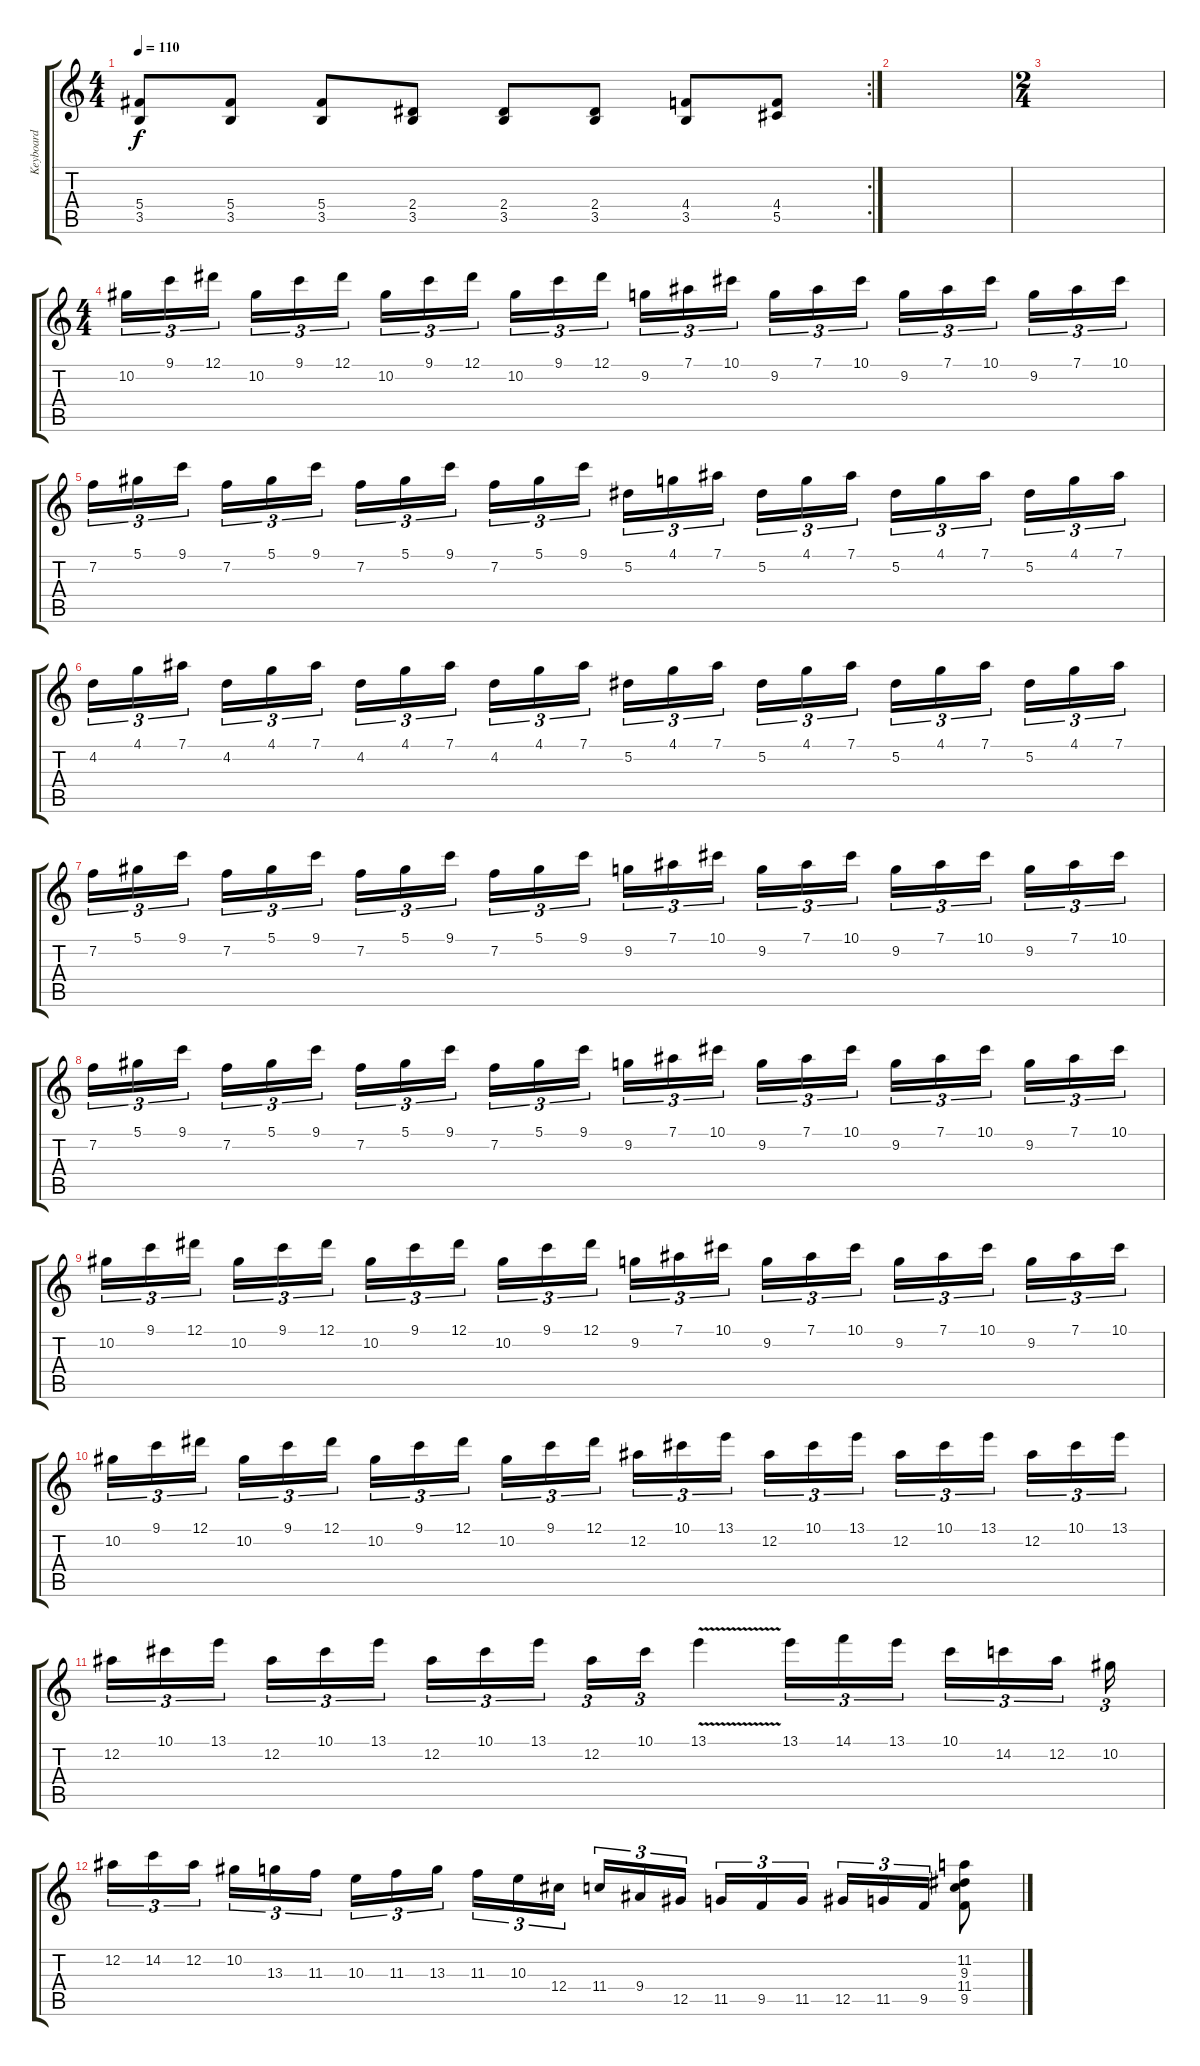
\track ("Keyboard " "Keyboard ") {instrument harpsichord}
\staff {score tabs}
\tuning (Eb5 Bb4 Gb4 Db4 Ab3 Eb3) {hide}
\rc 2
\ts (4 4)
\tempo 110
\clef g2
\ks c
(5.4 3.5).8{dy f} (5.4 3.5).8 (5.4 3.5).8 (2.4 3.5).8 (2.4 3.5).8 (2.4 3.5).8 (4.4 3.5).8 (4.4 5.5).8 |
|
\ts (2 4)
|
\ts (4 4)
10.2.16{tu (3 2)} 9.1.16{tu (3 2)} 12.1.16{tu (3 2) beam splitsecondary} 10.2.16{tu (3 2)} 9.1.16{tu (3 2)} 12.1.16{tu (3 2)} 10.2.16{tu (3 2)} 9.1.16{tu (3 2)} 12.1.16{tu (3 2) beam splitsecondary} 10.2.16{tu (3 2)} 9.1.16{tu (3 2)} 12.1.16{tu (3 2)} 9.2.16{tu (3 2)} 7.1.16{tu (3 2)} 10.1.16{tu (3 2) beam splitsecondary} 9.2.16{tu (3 2)} 7.1.16{tu (3 2)} 10.1.16{tu (3 2)} 9.2.16{tu (3 2)} 7.1.16{tu (3 2)} 10.1.16{tu (3 2) beam splitsecondary} 9.2.16{tu (3 2)} 7.1.16{tu (3 2)} 10.1.16{tu (3 2)} |
7.2.16{tu (3 2)} 5.1.16{tu (3 2)} 9.1.16{tu (3 2) beam splitsecondary} 7.2.16{tu (3 2)} 5.1.16{tu (3 2)} 9.1.16{tu (3 2)} 7.2.16{tu (3 2)} 5.1.16{tu (3 2)} 9.1.16{tu (3 2) beam splitsecondary} 7.2.16{tu (3 2)} 5.1.16{tu (3 2)} 9.1.16{tu (3 2)} 5.2.16{tu (3 2)} 4.1.16{tu (3 2)} 7.1.16{tu (3 2) beam splitsecondary} 5.2.16{tu (3 2)} 4.1.16{tu (3 2)} 7.1.16{tu (3 2)} 5.2.16{tu (3 2)} 4.1.16{tu (3 2)} 7.1.16{tu (3 2) beam splitsecondary} 5.2.16{tu (3 2)} 4.1.16{tu (3 2)} 7.1.16{tu (3 2)} |
4.2.16{tu (3 2)} 4.1.16{tu (3 2)} 7.1.16{tu (3 2) beam splitsecondary} 4.2.16{tu (3 2)} 4.1.16{tu (3 2)} 7.1.16{tu (3 2)} 4.2.16{tu (3 2)} 4.1.16{tu (3 2)} 7.1.16{tu (3 2) beam splitsecondary} 4.2.16{tu (3 2)} 4.1.16{tu (3 2)} 7.1.16{tu (3 2)} 5.2.16{tu (3 2)} 4.1.16{tu (3 2)} 7.1.16{tu (3 2) beam splitsecondary} 5.2.16{tu (3 2)} 4.1.16{tu (3 2)} 7.1.16{tu (3 2)} 5.2.16{tu (3 2)} 4.1.16{tu (3 2)} 7.1.16{tu (3 2) beam splitsecondary} 5.2.16{tu (3 2)} 4.1.16{tu (3 2)} 7.1.16{tu (3 2)} |
7.2.16{tu (3 2)} 5.1.16{tu (3 2)} 9.1.16{tu (3 2) beam splitsecondary} 7.2.16{tu (3 2)} 5.1.16{tu (3 2)} 9.1.16{tu (3 2)} 7.2.16{tu (3 2)} 5.1.16{tu (3 2)} 9.1.16{tu (3 2) beam splitsecondary} 7.2.16{tu (3 2)} 5.1.16{tu (3 2)} 9.1.16{tu (3 2)} 9.2.16{tu (3 2)} 7.1.16{tu (3 2)} 10.1.16{tu (3 2) beam splitsecondary} 9.2.16{tu (3 2)} 7.1.16{tu (3 2)} 10.1.16{tu (3 2)} 9.2.16{tu (3 2)} 7.1.16{tu (3 2)} 10.1.16{tu (3 2) beam splitsecondary} 9.2.16{tu (3 2)} 7.1.16{tu (3 2)} 10.1.16{tu (3 2)} |
7.2.16{tu (3 2)} 5.1.16{tu (3 2)} 9.1.16{tu (3 2) beam splitsecondary} 7.2.16{tu (3 2)} 5.1.16{tu (3 2)} 9.1.16{tu (3 2)} 7.2.16{tu (3 2)} 5.1.16{tu (3 2)} 9.1.16{tu (3 2) beam splitsecondary} 7.2.16{tu (3 2)} 5.1.16{tu (3 2)} 9.1.16{tu (3 2)} 9.2.16{tu (3 2)} 7.1.16{tu (3 2)} 10.1.16{tu (3 2) beam splitsecondary} 9.2.16{tu (3 2)} 7.1.16{tu (3 2)} 10.1.16{tu (3 2)} 9.2.16{tu (3 2)} 7.1.16{tu (3 2)} 10.1.16{tu (3 2) beam splitsecondary} 9.2.16{tu (3 2)} 7.1.16{tu (3 2)} 10.1.16{tu (3 2)} |
10.2.16{tu (3 2)} 9.1.16{tu (3 2)} 12.1.16{tu (3 2) beam splitsecondary} 10.2.16{tu (3 2)} 9.1.16{tu (3 2)} 12.1.16{tu (3 2)} 10.2.16{tu (3 2)} 9.1.16{tu (3 2)} 12.1.16{tu (3 2) beam splitsecondary} 10.2.16{tu (3 2)} 9.1.16{tu (3 2)} 12.1.16{tu (3 2)} 9.2.16{tu (3 2)} 7.1.16{tu (3 2)} 10.1.16{tu (3 2) beam splitsecondary} 9.2.16{tu (3 2)} 7.1.16{tu (3 2)} 10.1.16{tu (3 2)} 9.2.16{tu (3 2)} 7.1.16{tu (3 2)} 10.1.16{tu (3 2) beam splitsecondary} 9.2.16{tu (3 2)} 7.1.16{tu (3 2)} 10.1.16{tu (3 2)} |
10.2.16{tu (3 2)} 9.1.16{tu (3 2)} 12.1.16{tu (3 2) beam splitsecondary} 10.2.16{tu (3 2)} 9.1.16{tu (3 2)} 12.1.16{tu (3 2)} 10.2.16{tu (3 2)} 9.1.16{tu (3 2)} 12.1.16{tu (3 2) beam splitsecondary} 10.2.16{tu (3 2)} 9.1.16{tu (3 2)} 12.1.16{tu (3 2)} 12.2.16{tu (3 2)} 10.1.16{tu (3 2)} 13.1.16{tu (3 2) beam splitsecondary} 12.2.16{tu (3 2)} 10.1.16{tu (3 2)} 13.1.16{tu (3 2)} 12.2.16{tu (3 2)} 10.1.16{tu (3 2)} 13.1.16{tu (3 2) beam splitsecondary} 12.2.16{tu (3 2)} 10.1.16{tu (3 2)} 13.1.16{tu (3 2)} |
12.2.16{tu (3 2)} 10.1.16{tu (3 2)} 13.1.16{tu (3 2) beam splitsecondary} 12.2.16{tu (3 2)} 10.1.16{tu (3 2)} 13.1.16{tu (3 2)} 12.2.16{tu (3 2)} 10.1.16{tu (3 2)} 13.1.16{tu (3 2) beam splitsecondary} 12.2.16{tu (3 2)} 10.1.16{tu (3 2)} 13.1{v}.4 13.1.16{tu (3 2)} 14.1.16{tu (3 2)} 13.1.16{tu (3 2) beam splitsecondary} 10.1.16{tu (3 2)} 14.2.16{tu (3 2)} 12.2.16{tu (3 2) beam splitsecondary} 10.2.16{tu (3 2)} |
12.2.16{tu (3 2)} 14.2.16{tu (3 2)} 12.2.16{tu (3 2) beam splitsecondary} 10.2.16{tu (3 2)} 13.3.16{tu (3 2)} 11.3.16{tu (3 2)} 10.3.16{tu (3 2)} 11.3.16{tu (3 2)} 13.3.16{tu (3 2) beam splitsecondary} 11.3.16{tu (3 2)} 10.3.16{tu (3 2)} 12.4.16{tu (3 2)} 11.4.16{tu (3 2)} 9.4.16{tu (3 2)} 12.5.16{tu (3 2) beam splitsecondary} 11.5.16{tu (3 2)} 9.5.16{tu (3 2)} 11.5.16{tu (3 2)} 12.5.16{tu (3 2)} 11.5.16{tu (3 2)} 9.5.16{tu (3 2)} (11.2 9.3 11.4 9.5).8
